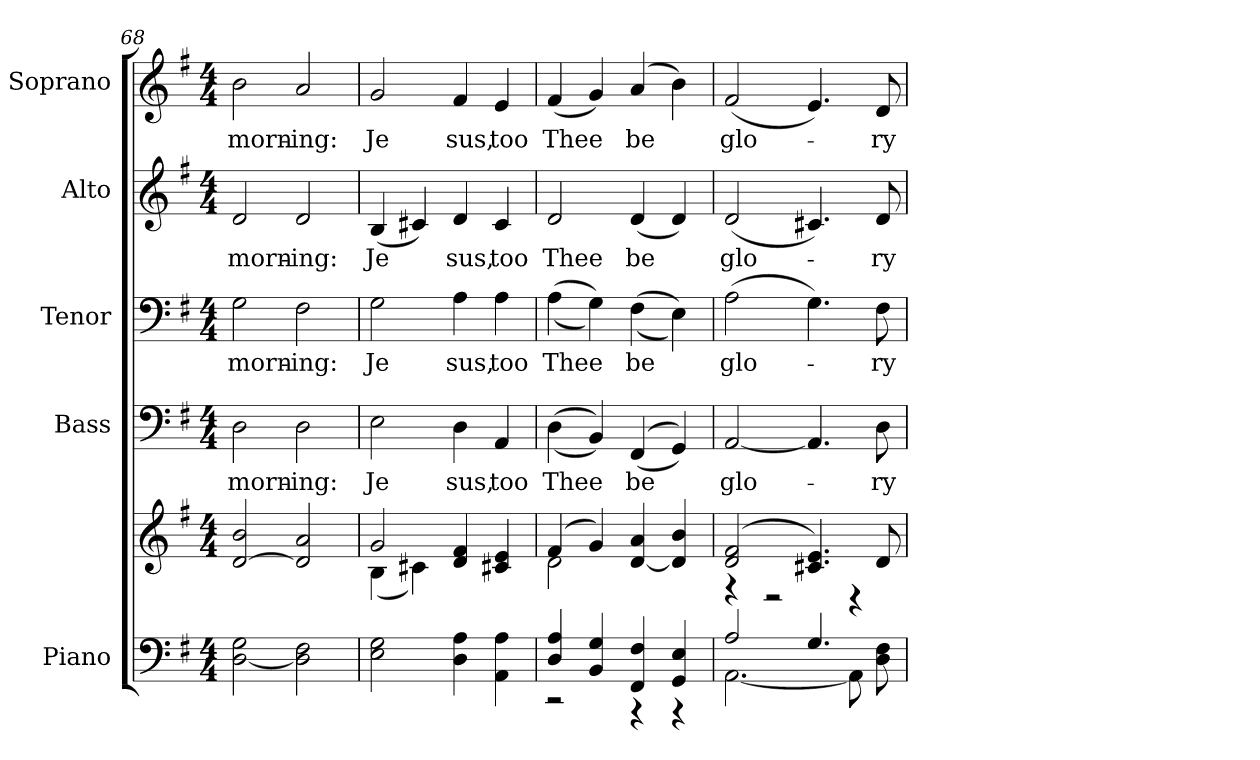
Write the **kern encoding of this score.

**kern	**kern	**kern	**text	**kern	**text	**kern	**text	**kern	**text
*part5	*part5	*part4	*part4	*part3	*part3	*part2	*part2	*part1	*part1
*staff6	*staff5	*staff4	*staff4	*staff3	*staff3	*staff2	*staff2	*staff1	*staff1
*I"Piano	*	*I"Bass	*	*I"Tenor	*	*I"Alto	*	*I"Soprano	*
*I'Pno.	*	*I'B.	*	*I'T.	*	*I'A.	*	*I'S.	*
!!LO:PB:g=z
*clefF4	*clefG2	*clefF4	*	*clefF4	*	*clefG2	*	*clefG2	*
*k[f#]	*k[f#]	*k[f#]	*	*k[f#]	*	*k[f#]	*	*k[f#]	*
*G:	*G:	*G:	*	*G:	*	*G:	*	*G:	*
*M4/4	*M4/4	*M4/4	*	*M4/4	*	*M4/4	*	*M4/4	*
=68	=68	=68	=68	=68	=68	=68	=68	=68	=68
*	*^	*	*	*	*	*	*	*	*
!	!	!	!	!LO:LY:b:color=#000000	!	!	!	!	!	!
!	!	!	!	!	!	!LO:LY:b:color=#000000	!	!	!	!
!	!	!	!	!	!	!	!	!LO:LY:b:color=#000000	!	!
!	!	!	!	!	!	!	!	!	!	!LO:LY:b:color=#000000
[<2Di\ 2Gi	[<2di/ 2bi	1ryy	2Di\	morn-	2Gi\	morn-	2di/	morn-	2bi\	morn-
!	!	!	!	!LO:LY:b:color=#000000	!	!	!	!	!	!
!	!	!	!	!	!	!LO:LY:b:color=#000000	!	!	!	!
!	!	!	!	!	!	!	!	!LO:LY:b:color=#000000	!	!
!	!	!	!	!	!	!	!	!	!	!LO:LY:b:color=#000000
2Di\] 2F#i	2di/] 2ai	.	2Di\	-ing:	2F#i\	-ing:	2di/	-ing:	2ai/	-ing:
=69	=69	=69	=69	=69	=69	=69	=69	=69	=69	=69
!	!	!	!	!LO:LY:b:color=#000000	!	!	!	!	!	!
!	!	!	!	!	!	!LO:LY:b:color=#000000	!	!	!	!
!	!	!	!	!	!	!	!	!LO:LY:b:color=#000000	!	!
!	!	!	!	!	!	!	!	!	!	!LO:LY:b:color=#000000
2Ei\ 2Gi	2gi/	(4Bi\	2Ei\	Je	2Gi\	Je	(4Bi/	Je	2gi/	Je
.	.	4c#Xi\)	.	.	.	.	4c#Xi/)	.	.	.
!	!	!	!	!LO:LY:b:color=#000000	!	!	!	!	!	!
!	!	!	!	!	!	!LO:LY:b:color=#000000	!	!	!	!
!	!	!	!	!	!	!	!	!LO:LY:b:color=#000000	!	!
!	!	!	!	!	!	!	!	!	!	!LO:LY:b:color=#000000
4Di\ 4Ai	4di/ 4f#i	4ryy	4Di\	sus,	4Ai\	sus,	4di/	sus,	4f#i/	sus,
!	!	!	!	!LO:LY:b:color=#000000	!	!	!	!	!	!
!	!	!	!	!	!	!LO:LY:b:color=#000000	!	!	!	!
!	!	!	!	!	!	!	!	!LO:LY:b:color=#000000	!	!
!	!	!	!	!	!	!	!	!	!	!LO:LY:b:color=#000000
4AAi\ 4Ai	4c#Xi/ 4ei	4ryy	4AAi/	too	4Ai\	too	4c#i/	too	4ei/	too
=70	=70	=70	=70	=70	=70	=70	=70	=70	=70	=70
*^	*	*	*	*	*	*	*	*	*	*
!	!	!	!	!	!LO:LY:b:color=#000000	!	!	!	!	!	!
!	!	!	!	!	!	!	!LO:LY:b:color=#000000	!	!	!	!
!	!	!	!	!	!	!	!	!	!LO:LY:b:color=#000000	!	!
!	!	!	!	!	!	!	!	!	!	!	!LO:LY:b:color=#000000
4Di/ 4Ai	2r	(4f#i/	2di\	((4Di\	Thee	((4Ai\	Thee	2di/	Thee	(4f#i/	Thee
4BBi/ 4Gi	.	4gi/)	.	4BBi/))	.	4Gi\))	.	.	.	4gi/)	.
!	!	!	!	!	!LO:LY:b:color=#000000	!	!	!	!	!	!
!	!	!	!	!	!	!	!LO:LY:b:color=#000000	!	!	!	!
!	!	!	!	!	!	!	!	!	!LO:LY:b:color=#000000	!	!
!	!	!	!	!	!	!	!	!	!	!	!LO:LY:b:color=#000000
4FF#i/ 4F#i	4r	[<4di/ 4ai	4ryy	((4FF#i/	be	((4F#i\	be	(4di/	be	(4ai/	be
4GGi/ 4Ei	4r	4di/] 4bi	4ryy	4GGi/))	.	4Ei\))	.	4di/)	.	4bi\)	.
=71	=71	=71	=71	=71	=71	=71	=71	=71	=71	=71	=71
!	!	!	!	!	!LO:LY:b:color=#000000	!	!	!	!	!	!
!	!	!	!	!	!	!	!LO:LY:b:color=#000000	!	!	!	!
!	!	!	!	!	!	!	!	!	!LO:LY:b:color=#000000	!	!
!	!	!	!	!	!	!	!	!	!	!	!LO:LY:b:color=#000000
2Ai/	[<2.AAi\	(2di/ 2f#i	4r	[<2AAi/	glo-	(2Ai\	glo-	(2di/	glo-	(2f#i/	glo-
.	.	.	2r	.	.	.	.	.	.	.	.
4.Gi/	.	4.c#Xi/ 4.ei)	.	4.AAi/]	.	4.Gi\)	.	4.c#Xi/)	.	4.ei/)	.
.	8AAi\]	.	4r	.	.	.	.	.	.	.	.
!	!	!	!	!	!LO:LY:b:color=#000000	!	!	!	!	!	!
!	!	!	!	!	!	!	!LO:LY:b:color=#000000	!	!	!	!
!	!	!	!	!	!	!	!	!	!LO:LY:b:color=#000000	!	!
!	!	!	!	!	!	!	!	!	!	!	!LO:LY:b:color=#000000
8Di\ 8F#i	8ryy	8di/	.	8Di\	-ry	8F#i\	-ry	8di/	-ry	8di/	-ry
*v	*v	*	*	*	*	*	*	*	*	*	*
*	*v	*v	*	*	*	*	*	*	*	*
=	=	=	=	=	=	=	=	=	=
*-	*-	*-	*-	*-	*-	*-	*-	*-	*-
